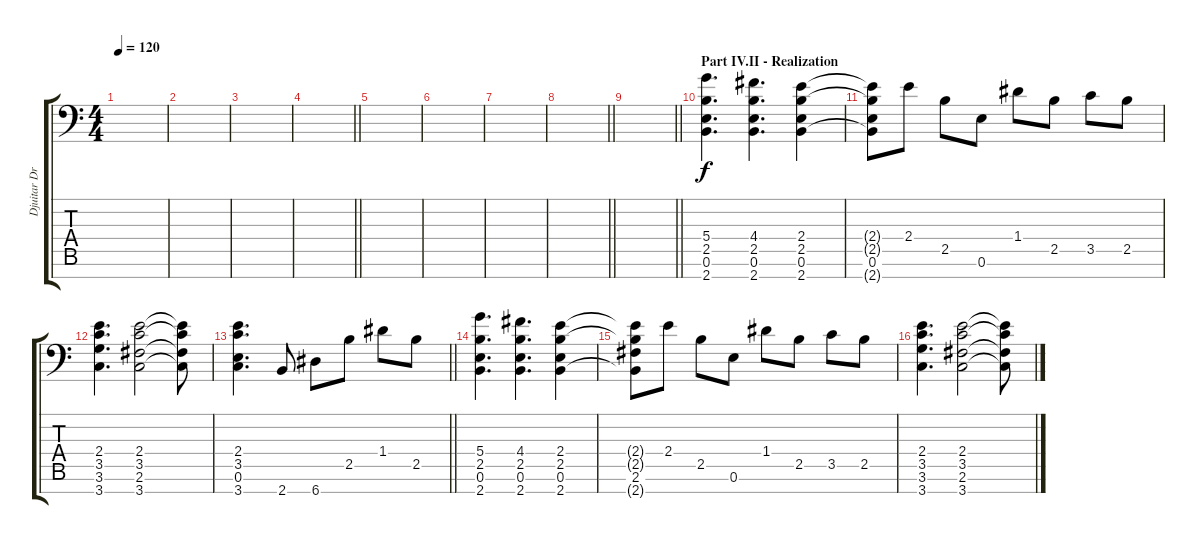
\track ("Djuitar Dropped A" "Djuitar Dr") {instrument distortionguitar}
\staff {score tabs}
\tuning (E4 B3 G3 D3 A2 E2 A1) {hide}
\ts (4 4)
\tempo 120
\clef f4
\ks c
|
|
|
\barLineRight lightlight
|
|
|
|
\barLineRight lightlight
|
\barLineRight lightlight
|
\section ("" "Part IV.II - Realization")
(5.4 2.5 0.6 2.7).4{d volume 15} (4.4 2.5 0.6 2.7).4{d} (2.4 2.5 0.6 2.7).4 |
(2.4{t} 2.5{t} 0.6 2.7{t}).8 2.4.8 2.5.8 0.6.8 1.4.8 2.5.8 3.5.8 2.5.8 |
(2.4 3.5 3.6 3.7).4{d} (2.4 3.5 2.6 3.7).2 (2.4{t} 3.5{t} 2.6{t} 3.7{t}).8 |
\barLineRight lightlight
(2.4 3.5 0.6 3.7).4{d} 2.7.8 6.7.8 2.5.8 1.4.8 2.5.8 |
(5.4 2.5 0.6 2.7).4{d} (4.4 2.5 0.6 2.7).4{d} (2.4 2.5 0.6 2.7).4 |
(2.4{t} 2.5{t} 2.6 2.7{t}).8 2.4.8 2.5.8 0.6.8 1.4.8 2.5.8 3.5.8 2.5.8 |
(2.4 3.5 3.6 3.7).4{d} (2.4 3.5 2.6 3.7).2 (2.4{t} 3.5{t} 2.6{t} 3.7{t}).8
